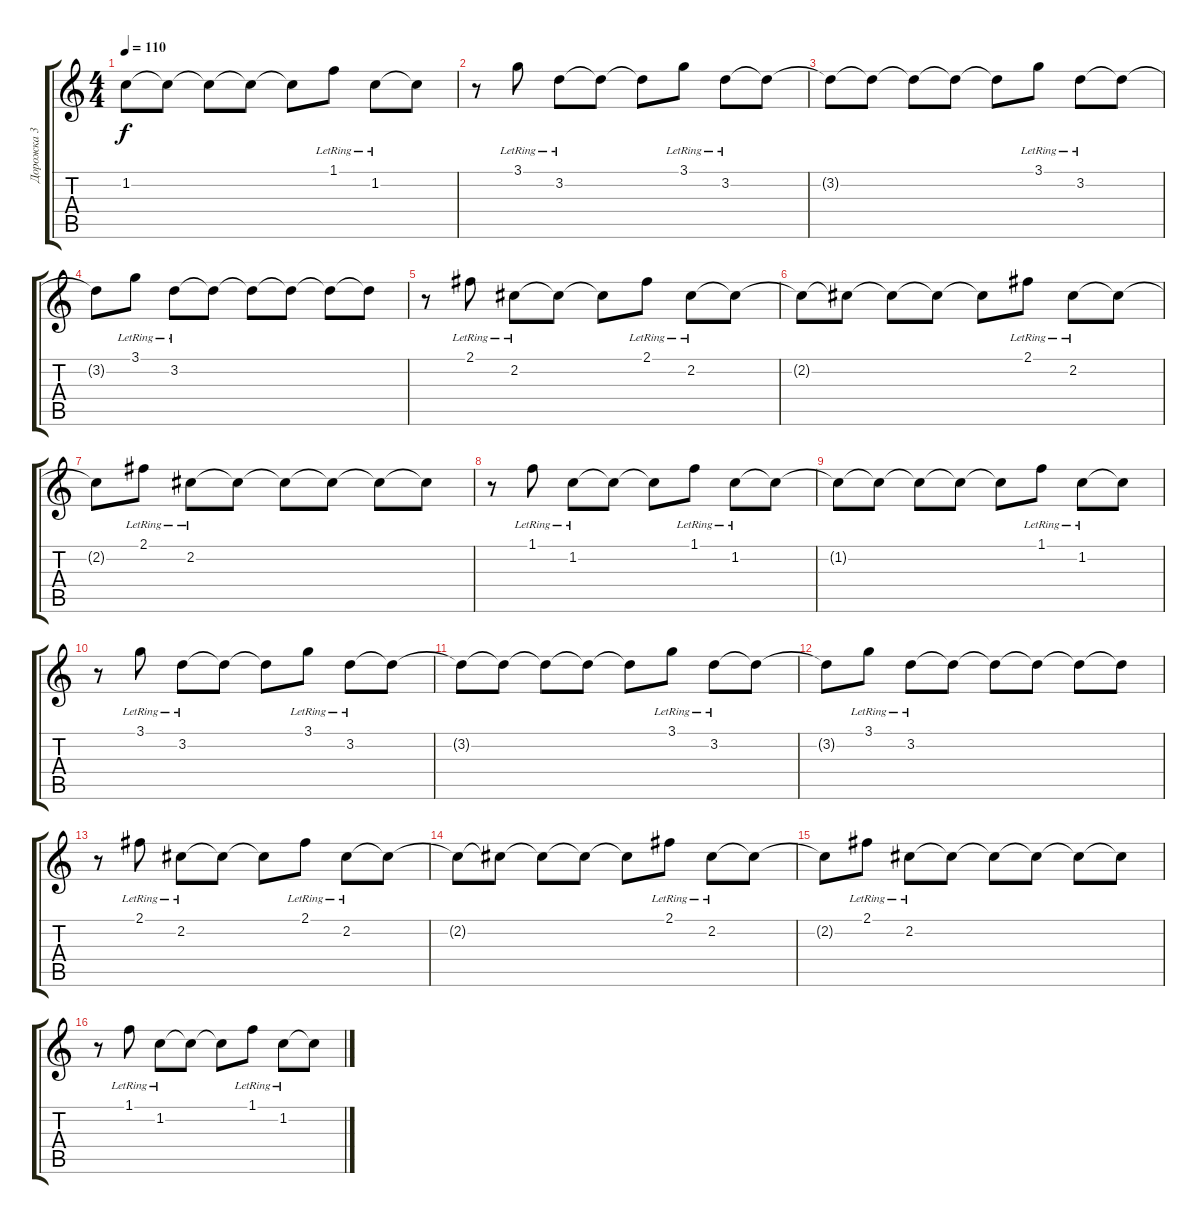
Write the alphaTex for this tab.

\track ("Дорожка 3" "Дорожка 3") {instrument electricguitarclean}
\staff {score tabs}
\tuning (E4 B3 G3 D3 A2 E2) {hide}
\ts (4 4)
\tempo 110
\clef g2
\ks c
1.2{t}.8{dy f} 1.2{t}.8 1.2{t}.8 1.2{t}.8 1.2{t}.8 1.1{lr}.8 1.2{lr}.8 1.2{t}.8 |
r.8 3.1{lr}.8 3.2{lr}.8 3.2{t}.8 3.2{t}.8 3.1{lr}.8 3.2{lr}.8 3.2{t}.8 |
3.2{t}.8 3.2{t}.8 3.2{t}.8 3.2{t}.8 3.2{t}.8 3.1{lr}.8 3.2{lr}.8 3.2{t}.8 |
3.2{t}.8 3.1{lr}.8 3.2{lr}.8 3.2{t}.8 3.2{t}.8 3.2{t}.8 3.2{t}.8 3.2{t}.8 |
r.8 2.1{lr}.8 2.2{lr}.8 2.2{t}.8 2.2{t}.8 2.1{lr}.8 2.2{lr}.8 2.2{t}.8 |
2.2{t}.8 2.2{t}.8 2.2{t}.8 2.2{t}.8 2.2{t}.8 2.1{lr}.8 2.2{lr}.8 2.2{t}.8 |
2.2{t}.8 2.1{lr}.8 2.2{lr}.8 2.2{t}.8 2.2{t}.8 2.2{t}.8 2.2{t}.8 2.2{t}.8 |
r.8 1.1{lr}.8 1.2{lr}.8 1.2{t}.8 1.2{t}.8 1.1{lr}.8 1.2{lr}.8 1.2{t}.8 |
1.2{t}.8 1.2{t}.8 1.2{t}.8 1.2{t}.8 1.2{t}.8 1.1{lr}.8 1.2{lr}.8 1.2{t}.8 |
r.8 3.1{lr}.8 3.2{lr}.8 3.2{t}.8 3.2{t}.8 3.1{lr}.8 3.2{lr}.8 3.2{t}.8 |
3.2{t}.8 3.2{t}.8 3.2{t}.8 3.2{t}.8 3.2{t}.8 3.1{lr}.8 3.2{lr}.8 3.2{t}.8 |
3.2{t}.8 3.1{lr}.8 3.2{lr}.8 3.2{t}.8 3.2{t}.8 3.2{t}.8 3.2{t}.8 3.2{t}.8 |
r.8 2.1{lr}.8 2.2{lr}.8 2.2{t}.8 2.2{t}.8 2.1{lr}.8 2.2{lr}.8 2.2{t}.8 |
2.2{t}.8 2.2{t}.8 2.2{t}.8 2.2{t}.8 2.2{t}.8 2.1{lr}.8 2.2{lr}.8 2.2{t}.8 |
2.2{t}.8 2.1{lr}.8 2.2{lr}.8 2.2{t}.8 2.2{t}.8 2.2{t}.8 2.2{t}.8 2.2{t}.8 |
r.8 1.1{lr}.8 1.2{lr}.8 1.2{t}.8 1.2{t}.8 1.1{lr}.8 1.2{lr}.8 1.2{t}.8
